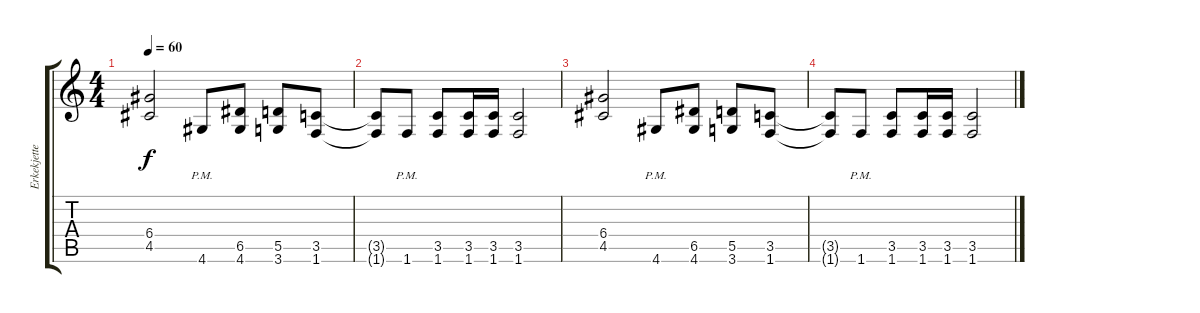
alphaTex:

\track ("Erkekjetter Silenoz" "Erkekjette") {instrument overdrivenguitar}
\staff {score tabs}
\tuning (E4 B3 G3 D3 A2 E2) {hide}
\ts (4 4)
\tempo 60
\clef g2
\ks c
(6.4 4.5).2{dy f} 4.6{pm}.8 (6.5 4.6).8 (5.5 3.6).8 (3.5 1.6).8 |
(3.5{t} 1.6{t}).8 1.6{pm}.8 (3.5 1.6).8 (3.5 1.6).16 (3.5 1.6).16 (3.5 1.6).2 |
(6.4 4.5).2 4.6{pm}.8 (6.5 4.6).8 (5.5 3.6).8 (3.5 1.6).8 |
(3.5{t} 1.6{t}).8 1.6{pm}.8 (3.5 1.6).8 (3.5 1.6).16 (3.5 1.6).16 (3.5 1.6).2
